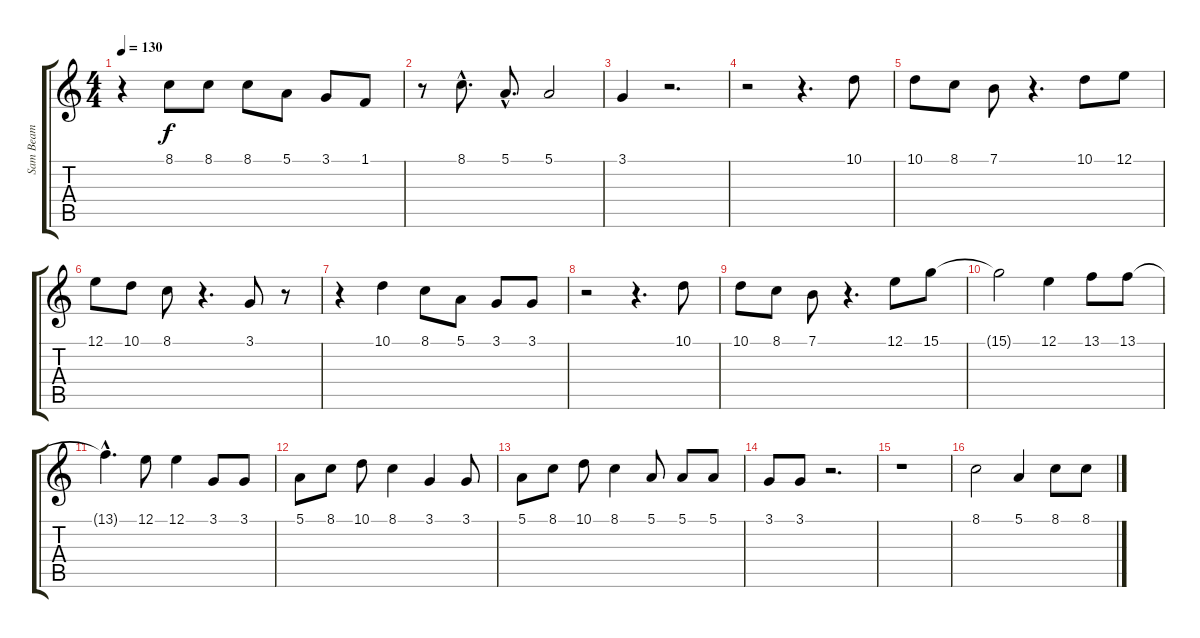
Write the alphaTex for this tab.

\track ("Sam Beam" "Sam Beam") {instrument synthvoice}
\staff {score tabs}
\tuning (E4 B3 G3 D3 A2 E2) {hide}
\ts (4 4)
\tempo 130
\clef g2
\ks c
r.4{dy f} 8.1.8 8.1.8 8.1.8 5.1.8 3.1.8 1.1.8 |
r.8 8.1{hac}.8{d} 5.1{hac}.8{d} 5.1.2 |
3.1.4 r.2{d} |
r.2 r.4{d} 10.1.8 |
10.1.8 8.1.8 7.1.8 r.4{d} 10.1.8 12.1.8 |
12.1.8 10.1.8 8.1.8 r.4{d} 3.1.8 r.8 |
r.4 10.1.4 8.1.8 5.1.8 3.1.8 3.1.8 |
r.2 r.4{d} 10.1.8 |
10.1.8 8.1.8 7.1.8 r.4{d} 12.1.8 15.1.8 |
15.1{t}.2 12.1.4 13.1.8 13.1.8 |
13.1{hac t}.4{d} 12.1.8 12.1.4 3.1.8 3.1.8 |
5.1.8 8.1.8 10.1.8 8.1.4 3.1.4 3.1.8 |
5.1.8 8.1.8 10.1.8 8.1.4 5.1.8 5.1.8 5.1.8 |
3.1.8 3.1.8 r.2{d} |
r.1 |
8.1.2 5.1.4 8.1.8 8.1.8
